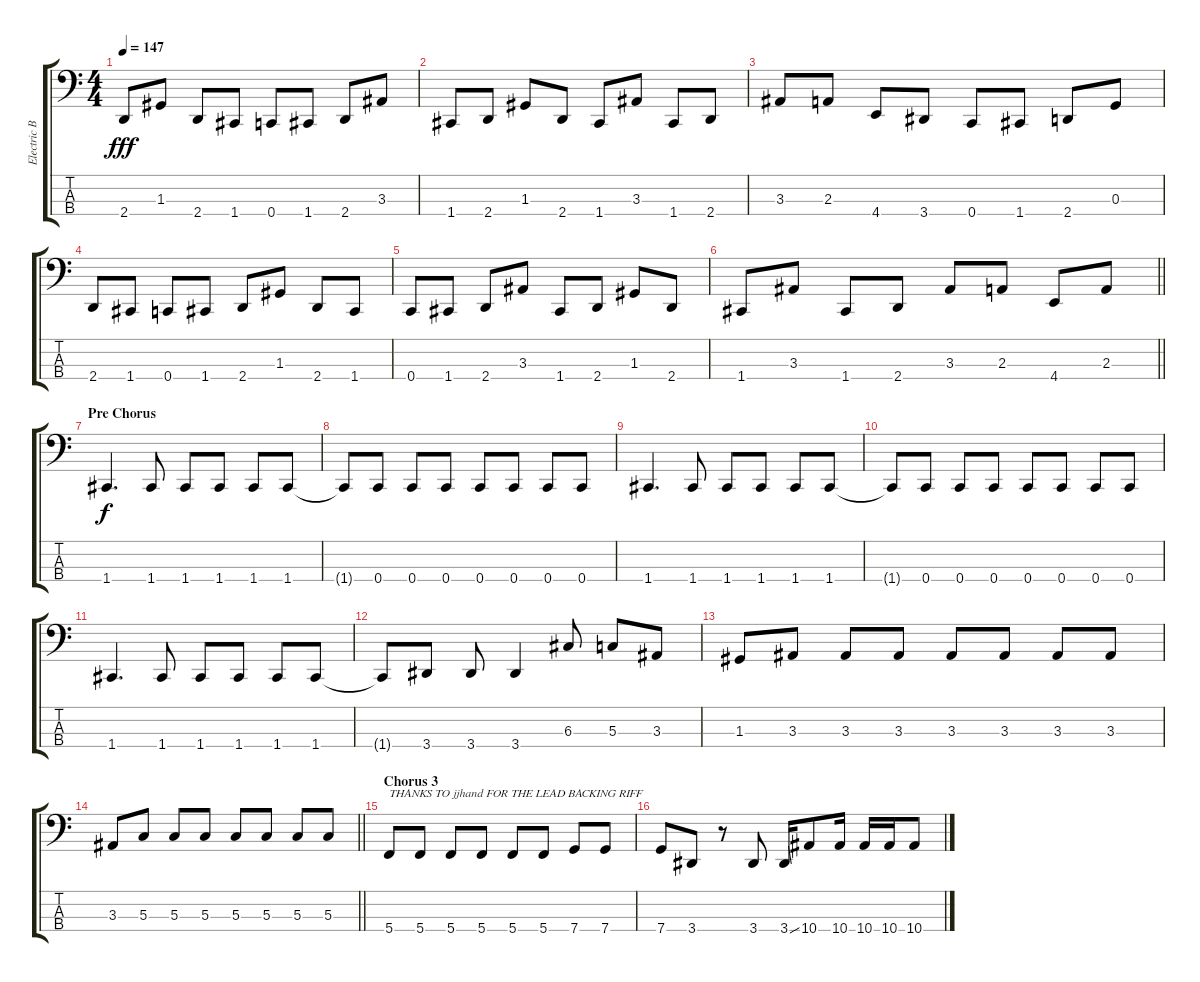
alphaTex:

\track ("Electric Bass [Moyer]" "Electric B") {instrument electricbassfinger}
\staff {score tabs}
\tuning (G2 C2 G1 C1) {hide}
\ts (4 4)
\tempo 147
\clef f4
\ks c
2.4.8{dy fff} 1.3.8 2.4.8 1.4.8 0.4.8 1.4.8 2.4.8 3.3.8 |
1.4.8 2.4.8 1.3.8 2.4.8 1.4.8 3.3.8 1.4.8 2.4.8 |
3.3.8 2.3.8 4.4.8 3.4.8 0.4.8 1.4.8 2.4.8 0.3.8 |
2.4.8 1.4.8 0.4.8 1.4.8 2.4.8 1.3.8 2.4.8 1.4.8 |
0.4.8 1.4.8 2.4.8 3.3.8 1.4.8 2.4.8 1.3.8 2.4.8 |
\barLineRight lightlight
1.4.8 3.3.8 1.4.8 2.4.8 3.3.8 2.3.8 4.4.8 2.3.8 |
\section ("" "Pre Chorus")
1.4.4{d dy f} 1.4.8 1.4.8 1.4.8 1.4.8 1.4.8 |
1.4{t}.8 0.4.8 0.4.8 0.4.8 0.4.8 0.4.8 0.4.8 0.4.8 |
1.4.4{d} 1.4.8 1.4.8 1.4.8 1.4.8 1.4.8 |
1.4{t}.8 0.4.8 0.4.8 0.4.8 0.4.8 0.4.8 0.4.8 0.4.8 |
1.4.4{d} 1.4.8 1.4.8 1.4.8 1.4.8 1.4.8 |
1.4{t}.8 3.4.8 3.4.8 3.4.4 6.3.8 5.3.8 3.3.8 |
1.3.8 3.3.8 3.3.8 3.3.8 3.3.8 3.3.8 3.3.8 3.3.8 |
\barLineRight lightlight
3.3.8 5.3.8 5.3.8 5.3.8 5.3.8 5.3.8 5.3.8 5.3.8 |
\section ("" "Chorus 3")
5.4.8{txt "THANKS TO jjhand FOR THE LEAD BACKING RIFF"} 5.4.8 5.4.8 5.4.8 5.4.8 5.4.8 7.4.8 7.4.8 |
7.4.8 3.4.8 r.8 3.4.8 3.4{ss}.16 10.4.8 10.4.16 10.4.16 10.4.16 10.4.8
